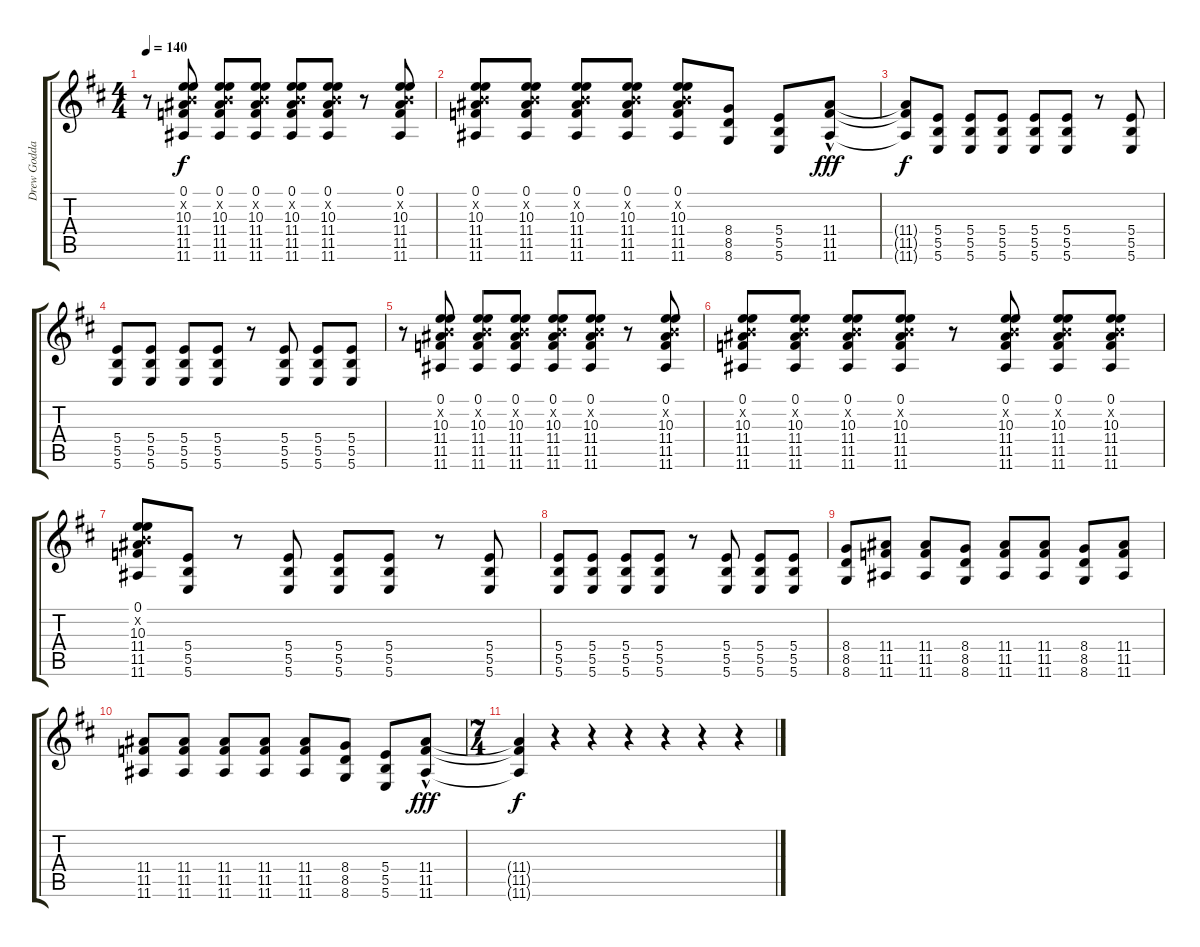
\track ("Drew Goddard (Alt. Karn tun)" "Drew Godda") {instrument overdrivenguitar}
\staff {score tabs}
\tuning (E4 B3 Gb3 B2 Gb2 B1) {hide}
\ts (4 4)
\tempo 140
\clef g2
\ks bminor
r.8{dy f} (0.1 0.2{x} 10.3 11.4 11.5 11.6).8 (0.1 0.2{x} 10.3 11.4 11.5 11.6).8 (0.1 0.2{x} 10.3 11.4 11.5 11.6).8 (0.1 0.2{x} 10.3 11.4 11.5 11.6).8 (0.1 0.2{x} 10.3 11.4 11.5 11.6).8 r.8 (0.1 0.2{x} 10.3 11.4 11.5 11.6).8 |
(0.1 0.2{x} 10.3 11.4 11.5 11.6).8 (0.1 0.2{x} 10.3 11.4 11.5 11.6).8 (0.1 0.2{x} 10.3 11.4 11.5 11.6).8 (0.1 0.2{x} 10.3 11.4 11.5 11.6).8 (0.1 0.2{x} 10.3 11.4 11.5 11.6).8 (8.4 8.5 8.6).8 (5.4 5.5 5.6).8 (11.4{hac} 11.5{hac} 11.6{hac}).8{dy fff} |
(11.4{t} 11.5{t} 11.6{t}).8{dy f} (5.4 5.5 5.6).8 (5.4 5.5 5.6).8 (5.4 5.5 5.6).8 (5.4 5.5 5.6).8 (5.4 5.5 5.6).8 r.8 (5.4 5.5 5.6).8 |
(5.4 5.5 5.6).8 (5.4 5.5 5.6).8 (5.4 5.5 5.6).8 (5.4 5.5 5.6).8 r.8 (5.4 5.5 5.6).8 (5.4 5.5 5.6).8 (5.4 5.5 5.6).8 |
r.8 (0.1 0.2{x} 10.3 11.4 11.5 11.6).8 (0.1 0.2{x} 10.3 11.4 11.5 11.6).8 (0.1 0.2{x} 10.3 11.4 11.5 11.6).8 (0.1 0.2{x} 10.3 11.4 11.5 11.6).8 (0.1 0.2{x} 10.3 11.4 11.5 11.6).8 r.8 (0.1 0.2{x} 10.3 11.4 11.5 11.6).8 |
(0.1 0.2{x} 10.3 11.4 11.5 11.6).8 (0.1 0.2{x} 10.3 11.4 11.5 11.6).8 (0.1 0.2{x} 10.3 11.4 11.5 11.6).8 (0.1 0.2{x} 10.3 11.4 11.5 11.6).8 r.8 (0.1 0.2{x} 10.3 11.4 11.5 11.6).8 (0.1 0.2{x} 10.3 11.4 11.5 11.6).8 (0.1 0.2{x} 10.3 11.4 11.5 11.6).8 |
(0.1 0.2{x} 10.3 11.4 11.5 11.6).8 (5.4 5.5 5.6).8 r.8 (5.4 5.5 5.6).8 (5.4 5.5 5.6).8 (5.4 5.5 5.6).8 r.8 (5.4 5.5 5.6).8 |
(5.4 5.5 5.6).8 (5.4 5.5 5.6).8 (5.4 5.5 5.6).8 (5.4 5.5 5.6).8 r.8 (5.4 5.5 5.6).8 (5.4 5.5 5.6).8 (5.4 5.5 5.6).8 |
(8.4 8.5 8.6).8 (11.4 11.5 11.6).8 (11.4 11.5 11.6).8 (8.4 8.5 8.6).8 (11.4 11.5 11.6).8 (11.4 11.5 11.6).8 (8.4 8.5 8.6).8 (11.4 11.5 11.6).8 |
(11.4 11.5 11.6).8 (11.4 11.5 11.6).8 (11.4 11.5 11.6).8 (11.4 11.5 11.6).8 (11.4 11.5 11.6).8 (8.4 8.5 8.6).8 (5.4 5.5 5.6).8 (11.4{hac} 11.5{hac} 11.6{hac}).8{dy fff} |
\ts (7 4)
(11.4{t} 11.5{t} 11.6{t}).4{dy f} r.4 r.4 r.4 r.4 r.4 r.4
